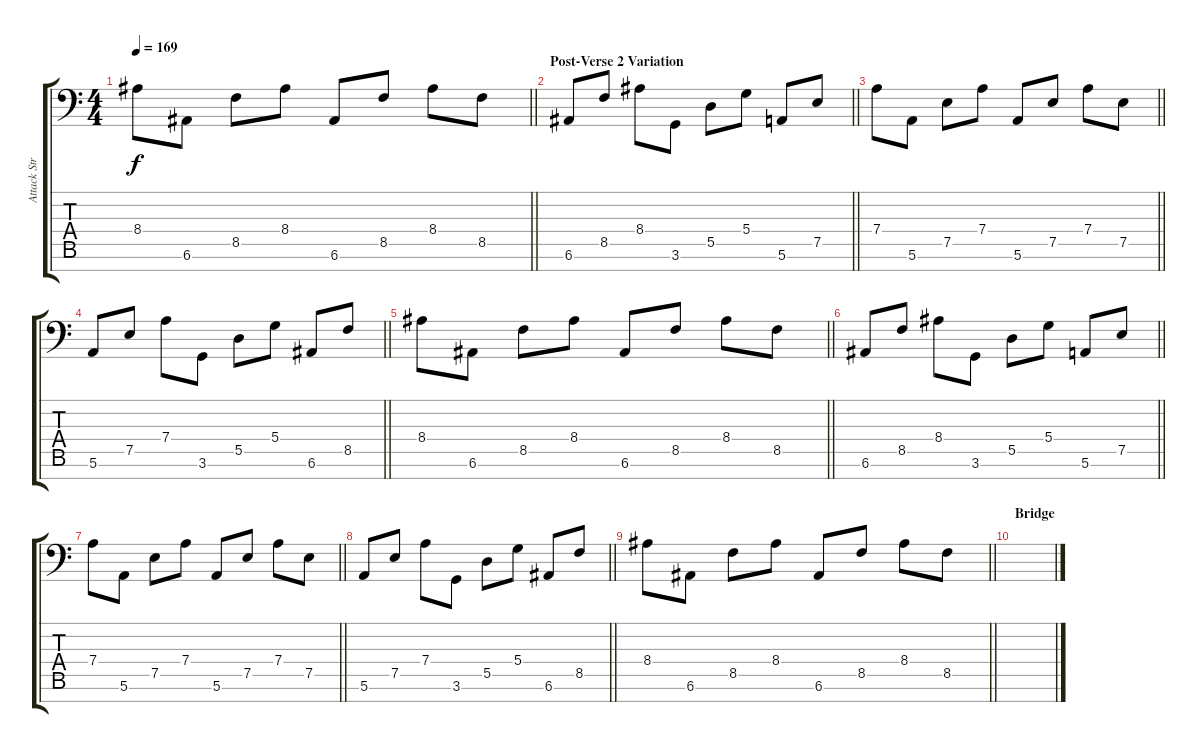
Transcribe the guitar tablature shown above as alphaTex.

\track ("Attack Strings" "Attack Str") {instrument pizzicatostrings}
\staff {score tabs}
\tuning (E4 B3 G3 D3 A2 E2 A1) {hide}
\ts (4 4)
\tempo 169
\clef f4
\barLineRight lightlight
\ks c
8.4.8{dy f} 6.6.8 8.5.8 8.4.8 6.6.8 8.5.8 8.4.8 8.5.8 |
\section ("" "Post-Verse 2 Variation")
\barLineRight lightlight
6.6.8 8.5.8 8.4.8 3.6.8 5.5.8 5.4.8 5.6.8 7.5.8 |
\barLineRight lightlight
7.4.8 5.6.8 7.5.8 7.4.8 5.6.8 7.5.8 7.4.8 7.5.8 |
\barLineRight lightlight
5.6.8 7.5.8 7.4.8 3.6.8 5.5.8 5.4.8 6.6.8 8.5.8 |
\barLineRight lightlight
8.4.8 6.6.8 8.5.8 8.4.8 6.6.8 8.5.8 8.4.8 8.5.8 |
\barLineRight lightlight
6.6.8 8.5.8 8.4.8 3.6.8 5.5.8 5.4.8 5.6.8 7.5.8 |
\barLineRight lightlight
7.4.8 5.6.8 7.5.8 7.4.8 5.6.8 7.5.8 7.4.8 7.5.8 |
\barLineRight lightlight
5.6.8 7.5.8 7.4.8 3.6.8 5.5.8 5.4.8 6.6.8 8.5.8 |
\barLineRight lightlight
8.4.8 6.6.8 8.5.8 8.4.8 6.6.8 8.5.8 8.4.8 8.5.8 |
\section ("" "Bridge")
